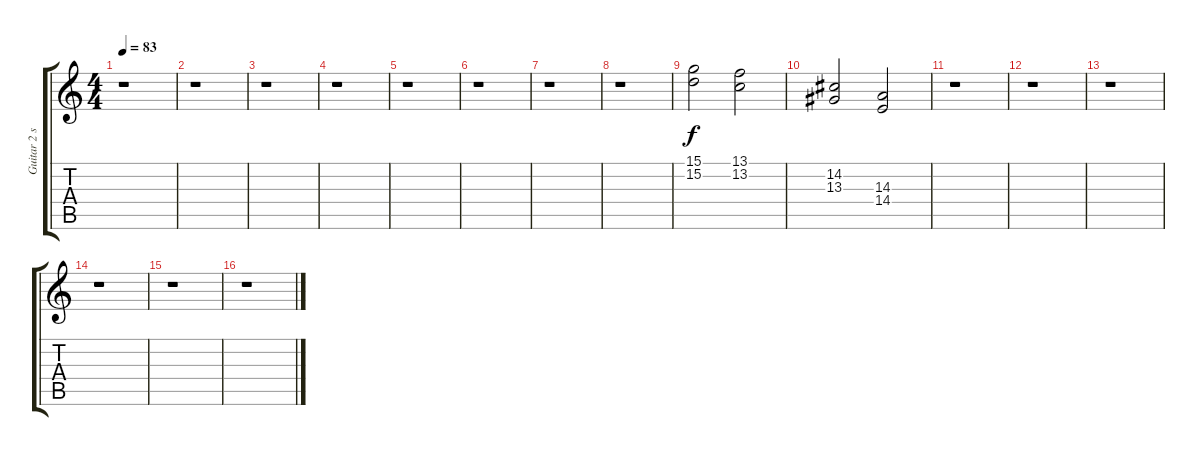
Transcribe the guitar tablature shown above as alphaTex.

\track ("Guitar 2 slide" "Guitar 2 s") {instrument lead1square}
\staff {score tabs}
\tuning (E4 B3 G3 D3 A2 E2) {hide}
\ts (4 4)
\tempo 83
\clef g2
\ks c
r.1{dy f} |
r.1 |
r.1 |
r.1 |
r.1 |
r.1 |
r.1 |
r.1 |
(15.1 15.2).2 (13.1 13.2).2{volume 8} |
(14.2 13.3).2{volume 8} (14.3 14.4).2{volume 8} |
r.1 |
r.1 |
r.1 |
r.1 |
r.1 |
r.1
